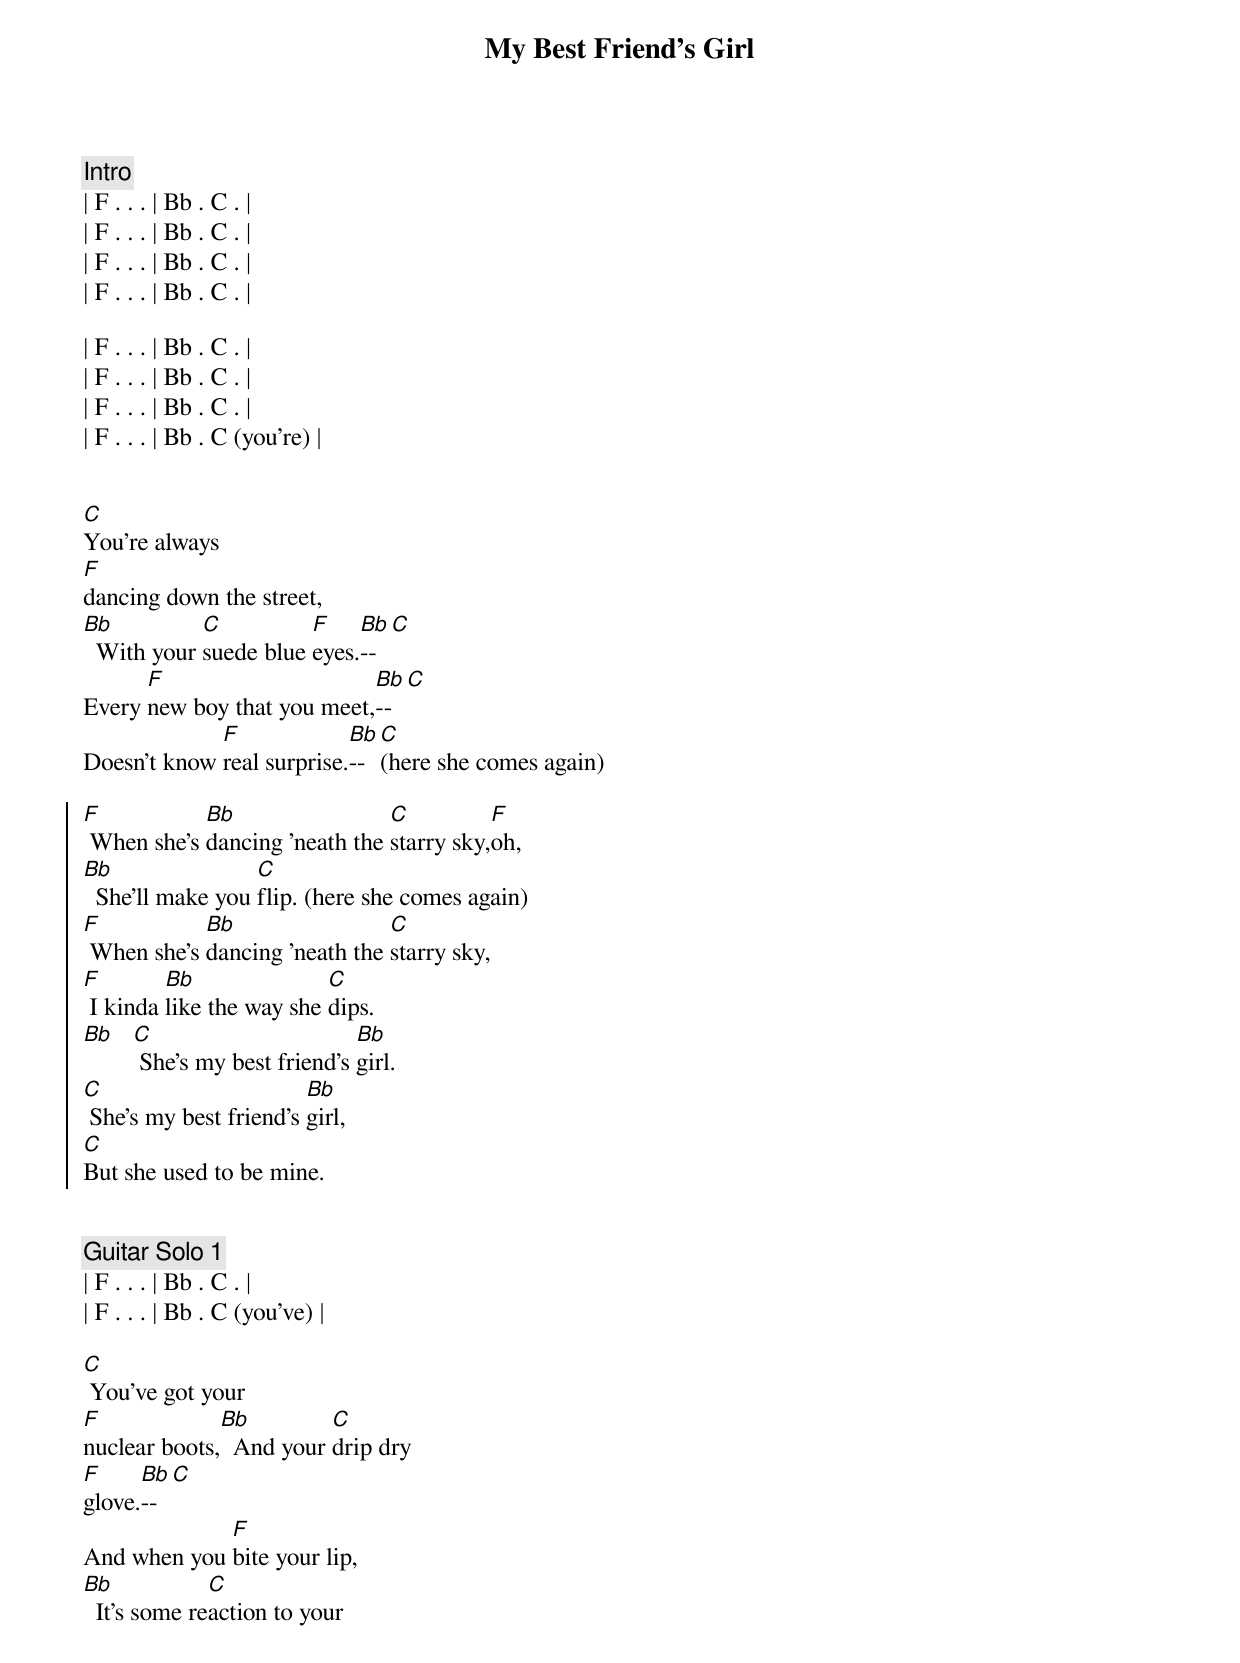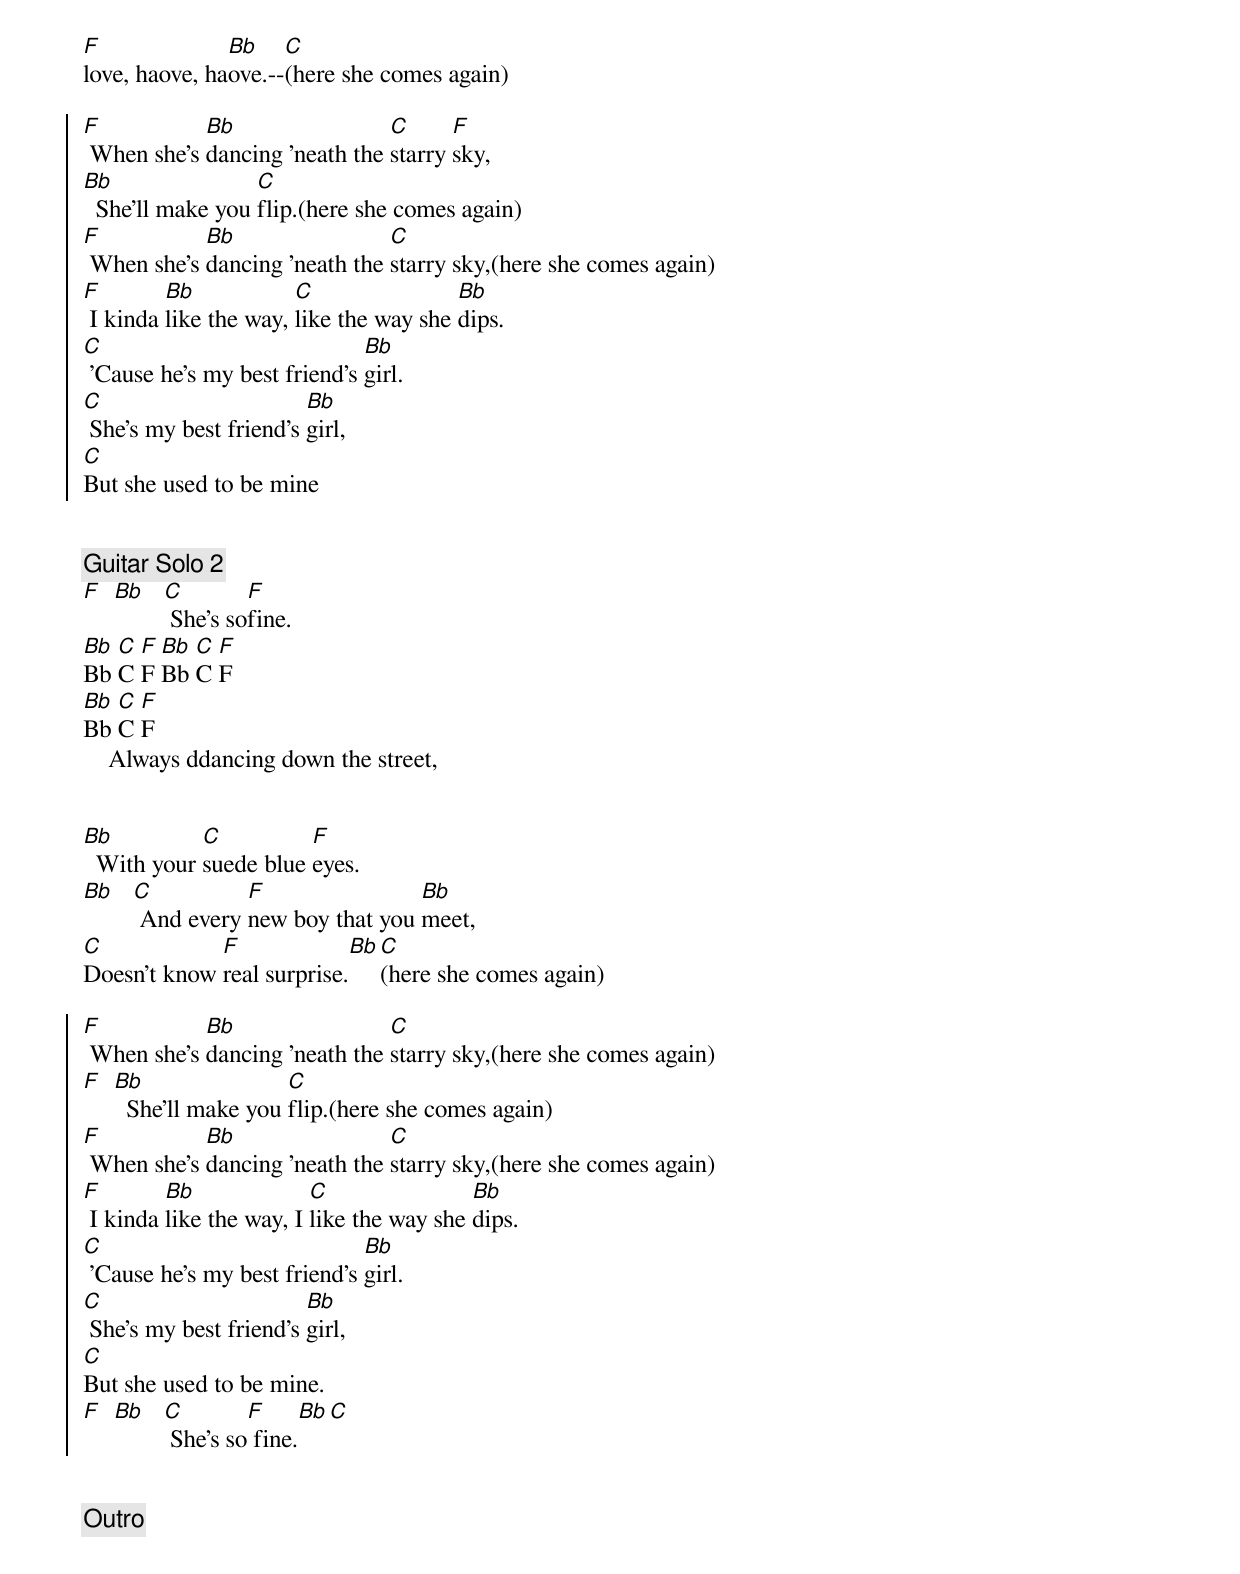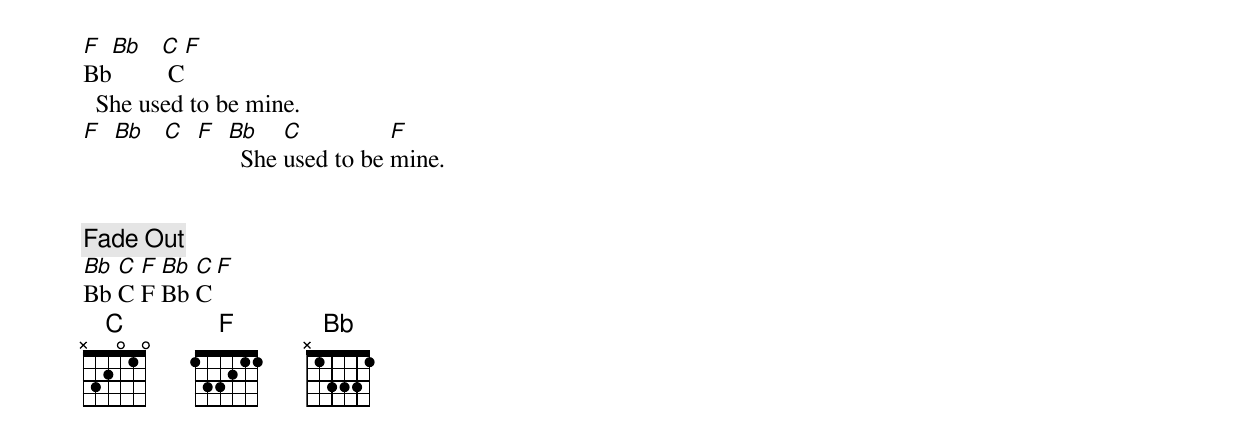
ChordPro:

{title: My Best Friend's Girl}
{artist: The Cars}
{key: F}
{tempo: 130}
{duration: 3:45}

{comment: Intro}
| F . . . | Bb . C . |
| F . . . | Bb . C . |
| F . . . | Bb . C . |
| F . . . | Bb . C . |

| F . . . | Bb . C . |
| F . . . | Bb . C . |
| F . . . | Bb . C . |
| F . . . | Bb . C (you're) |


{start_of_verse}
[C]You're always
[F]dancing down the street,
[Bb]  With your [C]suede blue [F]eyes.[Bb]--[C]
Every [F]new boy that you meet,[Bb]--[C]
Doesn't know [F]real surprise.[Bb]--[C](here she comes again)
{end_of_verse}

{start_of_chorus}
[F] When she's [Bb]dancing 'neath the [C]starry sky,[F]oh,
[Bb]  She'll make you [C]flip. (here she comes again)
[F] When she's [Bb]dancing 'neath the [C]starry sky,
[F] I kinda [Bb]like the way she [C]dips.
[Bb]   [C] She's my best friend's [Bb]girl.
[C] She's my best friend's [Bb]girl,
[C]But she used to be mine.
{end_of_chorus}


{comment: Guitar Solo 1}
| F . . . | Bb . C . |
| F . . . | Bb . C (you've) |

{start_of_verse}
[C] You've got your
[F]nuclear boots,[Bb]  And your [C]drip dry
[F]glove.[Bb]--[C]
And when you [F]bite your lip,
[Bb]  It's some re[C]action to your
[F]love, haove, ha[Bb]ove.--[C](here she comes again)
{end_of_verse}

{start_of_chorus}
[F] When she's [Bb]dancing 'neath the [C]starry [F]sky,
[Bb]  She'll make you [C]flip.(here she comes again)
[F] When she's [Bb]dancing 'neath the [C]starry sky,(here she comes again)
[F] I kinda [Bb]like the way, [C]like the way she [Bb]dips.
[C] 'Cause he's my best friend's [Bb]girl.
[C] She's my best friend's [Bb]girl,
[C]But she used to be mine
{end_of_chorus}


{comment: Guitar Solo 2}
[F]  [Bb]   [C] She's so[F]fine.
[Bb]Bb [C]C [F]F [Bb]Bb [C]C [F]F
[Bb]Bb [C]C [F]F
    Always ddancing down the street,


{start_of_verse}
[Bb]  With your [C]suede blue [F]eyes.
[Bb]   [C] And every [F]new boy that you [Bb]meet,
[C]Doesn't know [F]real surprise.[Bb][C](here she comes again)
{end_of_verse}

{start_of_chorus}
[F] When she's [Bb]dancing 'neath the [C]starry sky,(here she comes again)
[F]  [Bb]  She'll make you [C]flip.(here she comes again)
[F] When she's [Bb]dancing 'neath the [C]starry sky,(here she comes again)
[F] I kinda [Bb]like the way, I [C]like the way she [Bb]dips.
[C] 'Cause he's my best friend's [Bb]girl.
[C] She's my best friend's [Bb]girl,
[C]But she used to be mine.
[F]  [Bb]   [C] She's so[F] fine.[Bb][C]
{end_of_chorus}


{comment: Outro}
[F]Bb[Bb]   [C] C[F]
  She used to be mine.
[F]  [Bb]   [C]  [F]  [Bb]  She [C]used to be [F]mine.


{comment: Fade Out}
[Bb]Bb [C]C [F]F [Bb]Bb [C]C[F]
